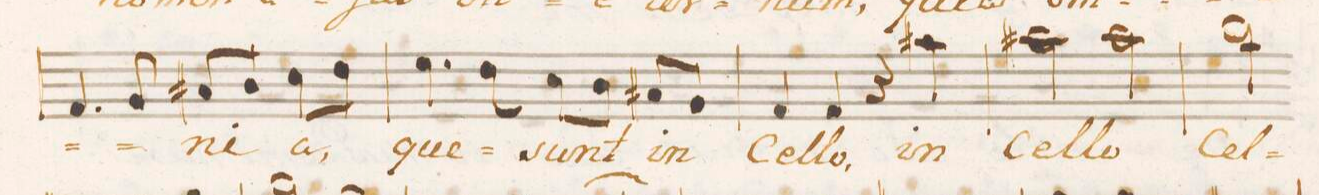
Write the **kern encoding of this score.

**kern	**text
*I"Soprano.	*
*clefC1	*
*k[]	*
*met(C.)	*
*M4/4	*
4.d/	.
8e/	.
8f#X/L	-ni-
8g/J	.
8a\L	-a,
8b\J	.
=17	=17
4.cc\	que
8b\	.
8a\L	sunt
8g\J	.
8f#X/L	in
8e/J	.
=18	=18
4d/	Cel-
4d/	-lo,
4r	.
4ff#X\	in
=19	=19
2ff#X\	Cel-
2ff#\	-lo
=20	=20
2gg\	Cel-
*-	*-
